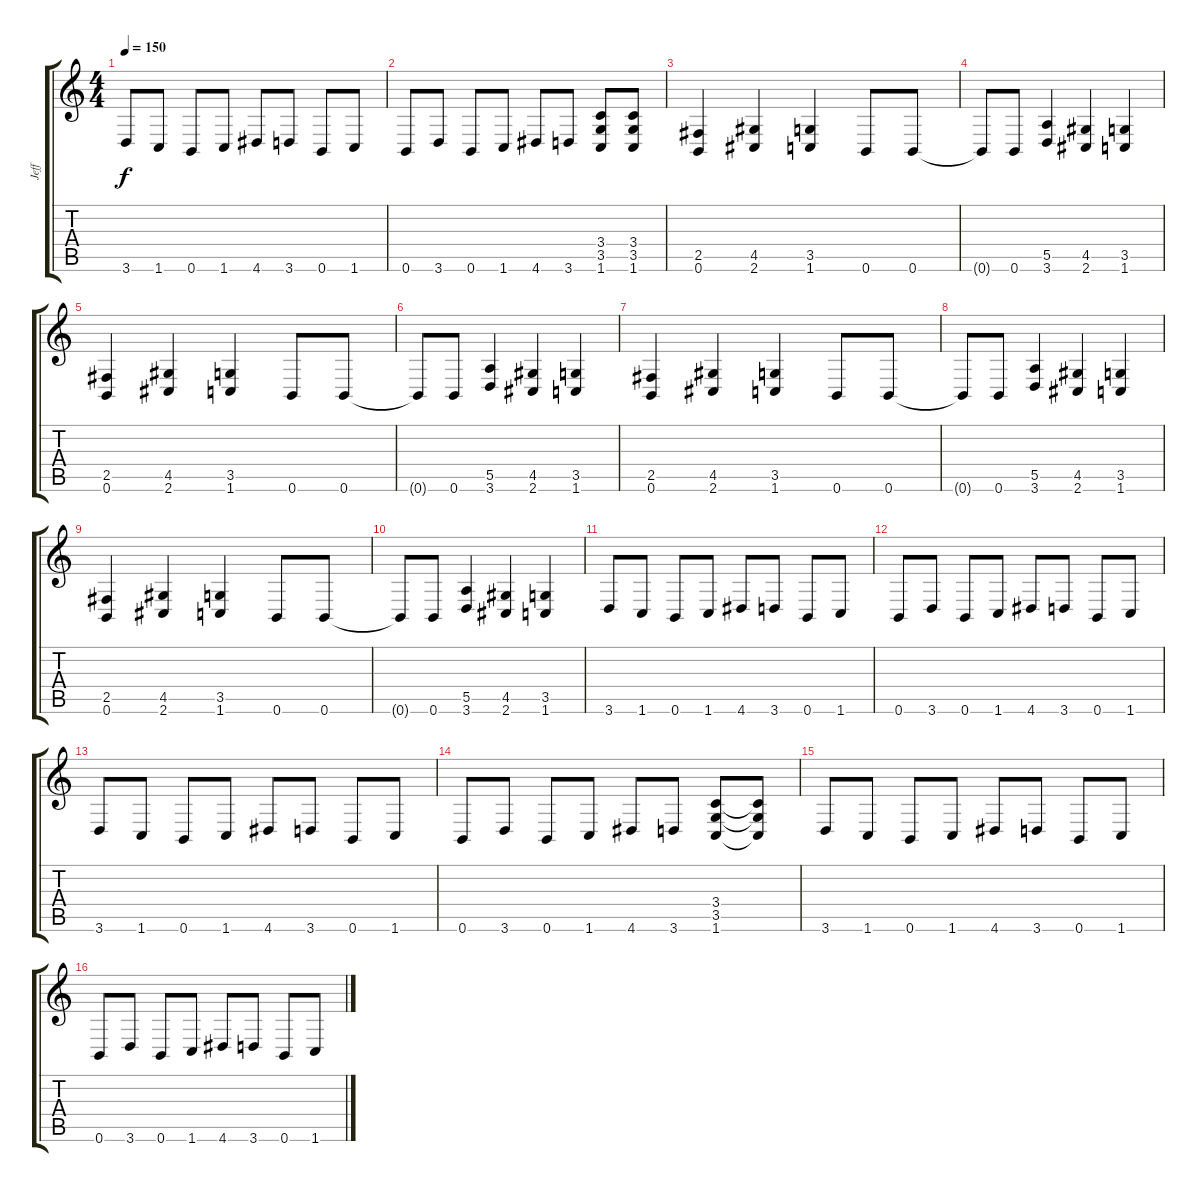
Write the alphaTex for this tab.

\track ("Jeff" "Jeff") {instrument distortionguitar}
\staff {score tabs}
\tuning (B3 Gb3 D3 A2 E2 B1) {hide}
\ts (4 4)
\tempo 150
\clef g2
\ks c
3.6.8{dy f} 1.6.8 0.6.8 1.6.8 4.6.8 3.6.8 0.6.8 1.6.8 |
0.6.8 3.6.8 0.6.8 1.6.8 4.6.8 3.6.8 (3.4 3.5 1.6).8 (3.4 3.5 1.6).8 |
(2.5 0.6).4 (4.5 2.6).4 (3.5 1.6).4 0.6.8 0.6.8 |
0.6{t}.8 0.6.8 (5.5 3.6).4 (4.5 2.6).4 (3.5 1.6).4 |
(2.5 0.6).4 (4.5 2.6).4 (3.5 1.6).4 0.6.8 0.6.8 |
0.6{t}.8 0.6.8 (5.5 3.6).4 (4.5 2.6).4 (3.5 1.6).4 |
(2.5 0.6).4 (4.5 2.6).4 (3.5 1.6).4 0.6.8 0.6.8 |
0.6{t}.8 0.6.8 (5.5 3.6).4 (4.5 2.6).4 (3.5 1.6).4 |
(2.5 0.6).4 (4.5 2.6).4 (3.5 1.6).4 0.6.8 0.6.8 |
0.6{t}.8 0.6.8 (5.5 3.6).4 (4.5 2.6).4 (3.5 1.6).4 |
3.6.8{txt " "} 1.6.8 0.6.8 1.6.8 4.6.8 3.6.8 0.6.8 1.6.8 |
0.6.8 3.6.8 0.6.8 1.6.8 4.6.8 3.6.8 0.6.8 1.6.8 |
3.6.8 1.6.8 0.6.8 1.6.8 4.6.8 3.6.8 0.6.8 1.6.8 |
0.6.8 3.6.8 0.6.8 1.6.8 4.6.8 3.6.8 (3.4 3.5 1.6).8 (3.4{t} 3.5{t} 1.6{t}).8 |
3.6.8{txt " "} 1.6.8 0.6.8 1.6.8 4.6.8 3.6.8 0.6.8 1.6.8 |
0.6.8 3.6.8 0.6.8 1.6.8 4.6.8 3.6.8 0.6.8 1.6.8
